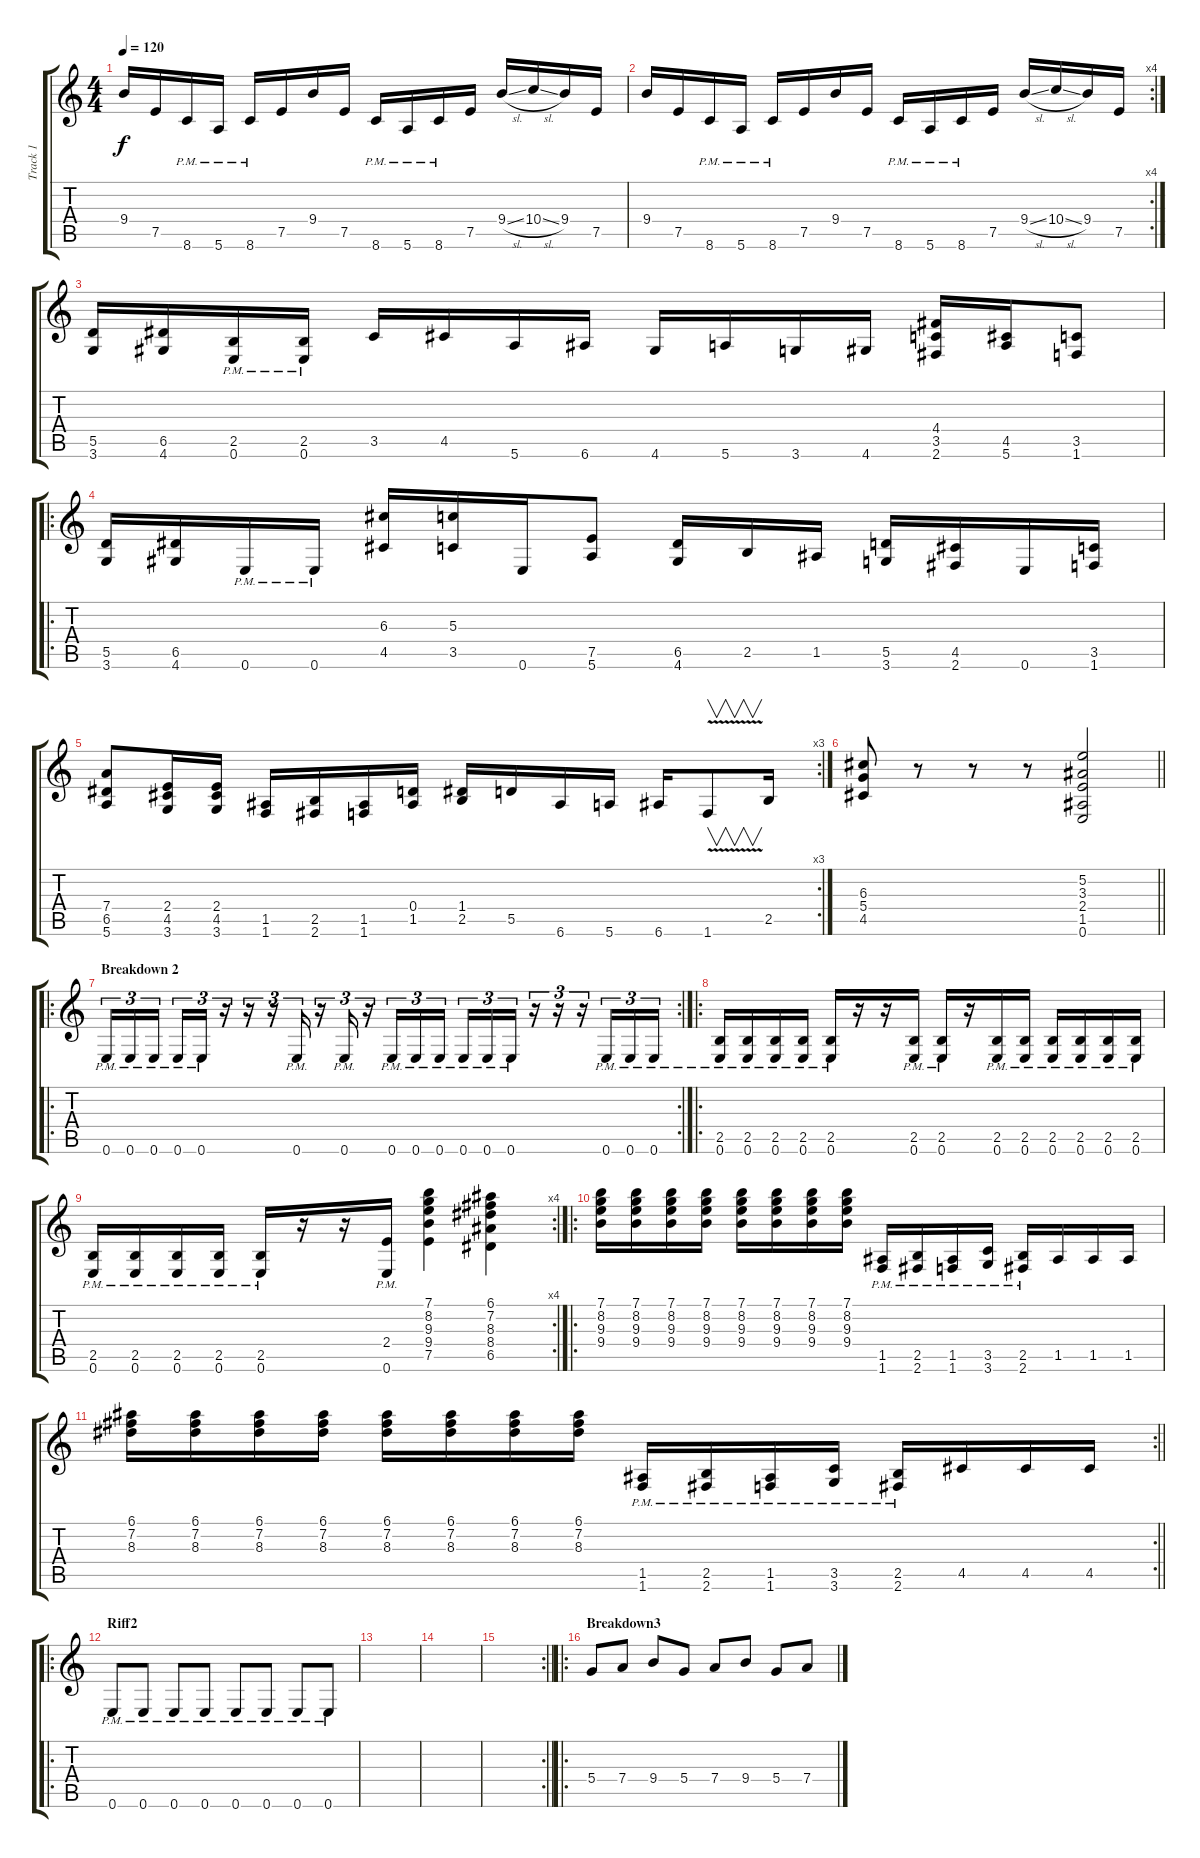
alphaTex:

\track ("Track 1" "Track 1") {instrument distortionguitar}
\staff {score tabs}
\tuning (E4 B3 G3 D3 A2 E2) {hide}
\ts (4 4)
\tempo 120
\clef g2
\ks c
9.4.16{dy f} 7.5.16 8.6{pm}.16 5.6{pm}.16 8.6{pm}.16 7.5.16 9.4.16 7.5.16 8.6{pm}.16 5.6{pm}.16 8.6{pm}.16 7.5.16 9.4{sl}.16 10.4{sl}.16 9.4.16 7.5.16 |
\rc 4
9.4.16 7.5.16 8.6{pm}.16 5.6{pm}.16 8.6{pm}.16 7.5.16 9.4.16 7.5.16 8.6{pm}.16 5.6{pm}.16 8.6{pm}.16 7.5.16 9.4{sl}.16 10.4{sl}.16 9.4.16 7.5.16 |
(5.5 3.6).16 (6.5 4.6).16 (2.5{pm} 0.6{pm}).16 (2.5{pm} 0.6{pm}).16 3.5.16 4.5.16 5.6.16 6.6.16 4.6.16 5.6.16 3.6.16 4.6.16 (4.4 3.5 2.6).16 (4.5 5.6).16 (3.5 1.6).8 |
\ro
(5.5 3.6).16 (6.5 4.6).16 0.6{pm}.16 0.6{pm}.16 (6.3 4.5).16 (5.3 3.5).16 0.6.16 (7.5 5.6).8 (6.5 4.6).16 2.5.16 1.5.16 (5.5 3.6).16 (4.5 2.6).16 0.6.16 (3.5 1.6).16 |
\rc 3
(7.4 6.5 5.6).8 (2.4 4.5 3.6).16 (2.4 4.5 3.6).16 (1.5 1.6).16 (2.5 2.6).16 (1.5 1.6).16 (0.4 1.5).16 (1.4 2.5).16 5.5.16 6.6.16 5.6.16 6.6.16 1.6{v}.8{v} 2.5.16 |
\barLineRight lightlight
(6.3 5.4 4.5).8 r.8 r.8 r.8 (5.2 3.3 2.4 1.5 0.6).2 |
\ro
\rc 2
\section ("" "Breakdown 2")
0.6{pm}.16{tu (3 2)} 0.6{pm}.16{tu (3 2)} 0.6{pm}.16{tu (3 2) beam splitsecondary} 0.6{pm}.16{tu (3 2)} 0.6{pm}.16{tu (3 2)} r.16{tu (3 2)} r.16{tu (3 2)} r.16{tu (3 2)} 0.6{pm}.16{tu (3 2)} r.16{tu (3 2)} 0.6{pm}.16{tu (3 2)} r.16{tu (3 2)} 0.6{pm}.16{tu (3 2)} 0.6{pm}.16{tu (3 2)} 0.6{pm}.16{tu (3 2) beam splitsecondary} 0.6{pm}.16{tu (3 2)} 0.6{pm}.16{tu (3 2)} 0.6{pm}.16{tu (3 2)} r.16{tu (3 2)} r.16{tu (3 2)} r.16{tu (3 2)} 0.6{pm}.16{tu (3 2)} 0.6{pm}.16{tu (3 2)} 0.6{pm}.16{tu (3 2)} |
\ro
(2.5{pm} 0.6{pm}).16 (2.5{pm} 0.6{pm}).16 (2.5{pm} 0.6{pm}).16 (2.5{pm} 0.6{pm}).16 (2.5{pm} 0.6{pm}).16 r.16 r.16 (2.5{pm} 0.6{pm}).16 (2.5{pm} 0.6{pm}).16 r.16 (2.5{pm} 0.6{pm}).16 (2.5{pm} 0.6{pm}).16 (2.5{pm} 0.6{pm}).16 (2.5{pm} 0.6{pm}).16 (2.5{pm} 0.6{pm}).16 (2.5{pm} 0.6{pm}).16 |
\rc 4
(2.5{pm} 0.6{pm}).16 (2.5{pm} 0.6{pm}).16 (2.5{pm} 0.6{pm}).16 (2.5{pm} 0.6{pm}).16 (2.5{pm} 0.6{pm}).16 r.16 r.16 (2.4{pm} 0.6{pm}).16 (7.1 8.2 9.3 9.4 7.5).4 (6.1 7.2 8.3 8.4 6.5).4 |
\ro
(7.1 8.2 9.3 9.4).16 (7.1 8.2 9.3 9.4).16 (7.1 8.2 9.3 9.4).16 (7.1 8.2 9.3 9.4).16 (7.1 8.2 9.3 9.4).16 (7.1 8.2 9.3 9.4).16 (7.1 8.2 9.3 9.4).16 (7.1 8.2 9.3 9.4).16 (1.5{pm} 1.6{pm}).16 (2.5{pm} 2.6{pm}).16 (1.5{pm} 1.6{pm}).16 (3.5{pm} 3.6{pm}).16 (2.5{pm} 2.6{pm}).16 1.5.16 1.5.16 1.5.16 |
\rc 2
\barLineRight lightlight
(6.1 7.2 8.3).16 (6.1 7.2 8.3).16 (6.1 7.2 8.3).16 (6.1 7.2 8.3).16 (6.1 7.2 8.3).16 (6.1 7.2 8.3).16 (6.1 7.2 8.3).16 (6.1 7.2 8.3).16 (1.5{pm} 1.6{pm}).16 (2.5{pm} 2.6{pm}).16 (1.5{pm} 1.6{pm}).16 (3.5{pm} 3.6{pm}).16 (2.5{pm} 2.6{pm}).16 4.5.16 4.5.16 4.5.16 |
\ro
\section ("" "Riff2")
0.6{pm}.8 0.6{pm}.8 0.6{pm}.8 0.6{pm}.8 0.6{pm}.8 0.6{pm}.8 0.6{pm}.8 0.6{pm}.8 |
|
|
\rc 2
\barLineRight lightlight
|
\ro
\section ("" "Breakdown3")
5.4.8 7.4.8 9.4.8 5.4.8 7.4.8 9.4.8 5.4.8 7.4.8
